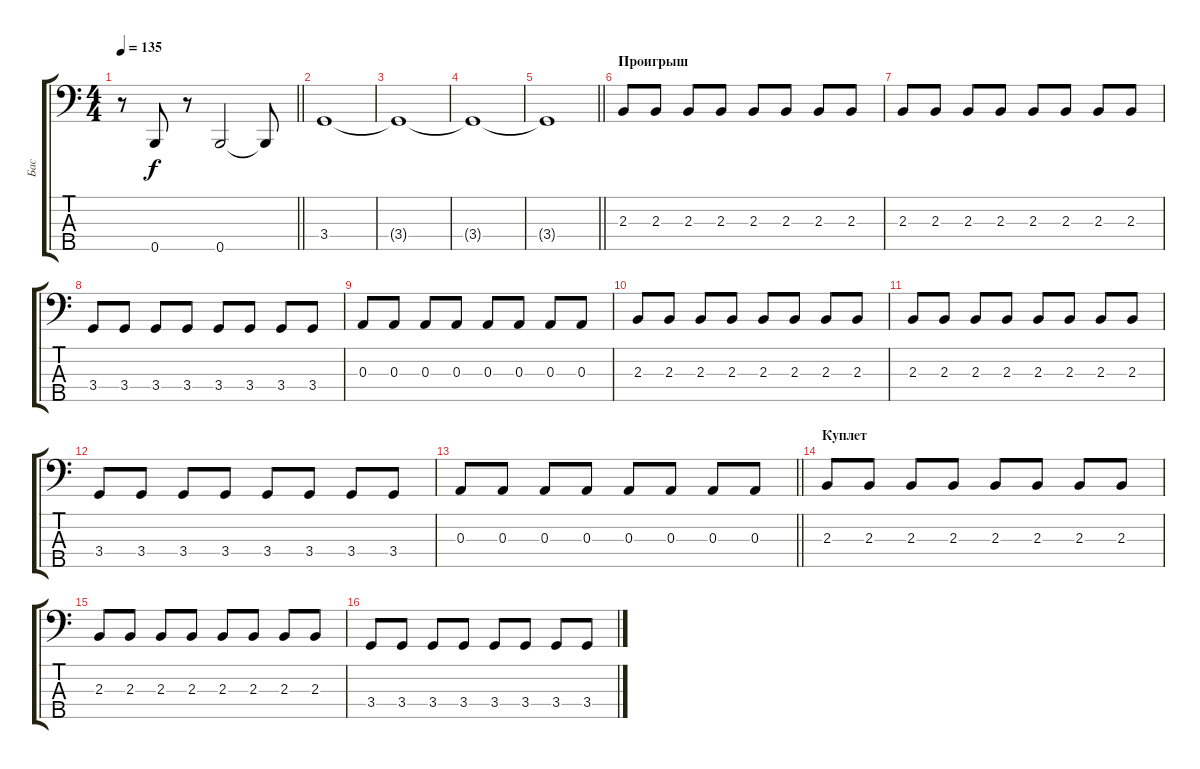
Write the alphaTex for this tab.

\track ("Бас" "Бас") {instrument electricbassfinger}
\staff {score tabs}
\tuning (G2 D2 A1 E1 B0) {hide}
\ts (4 4)
\tempo 135
\clef f4
\barLineRight lightlight
\ks c
r.8{dy f} 0.5.8 r.8 0.5.2 0.5{t}.8 |
\section ("" " ")
3.4.1 |
3.4{t}.1 |
3.4{t}.1 |
\barLineRight lightlight
3.4{t}.1 |
\section ("" "Проигрыш")
2.3.8 2.3.8 2.3.8 2.3.8 2.3.8 2.3.8 2.3.8 2.3.8 |
2.3.8 2.3.8 2.3.8 2.3.8 2.3.8 2.3.8 2.3.8 2.3.8 |
3.4.8 3.4.8 3.4.8 3.4.8 3.4.8 3.4.8 3.4.8 3.4.8 |
0.3.8 0.3.8 0.3.8 0.3.8 0.3.8 0.3.8 0.3.8 0.3.8 |
2.3.8 2.3.8 2.3.8 2.3.8 2.3.8 2.3.8 2.3.8 2.3.8 |
2.3.8 2.3.8 2.3.8 2.3.8 2.3.8 2.3.8 2.3.8 2.3.8 |
3.4.8 3.4.8 3.4.8 3.4.8 3.4.8 3.4.8 3.4.8 3.4.8 |
\barLineRight lightlight
0.3.8 0.3.8 0.3.8 0.3.8 0.3.8 0.3.8 0.3.8 0.3.8 |
\section ("" "Куплет")
2.3.8 2.3.8 2.3.8 2.3.8 2.3.8 2.3.8 2.3.8 2.3.8 |
2.3.8 2.3.8 2.3.8 2.3.8 2.3.8 2.3.8 2.3.8 2.3.8 |
3.4.8 3.4.8 3.4.8 3.4.8 3.4.8 3.4.8 3.4.8 3.4.8
